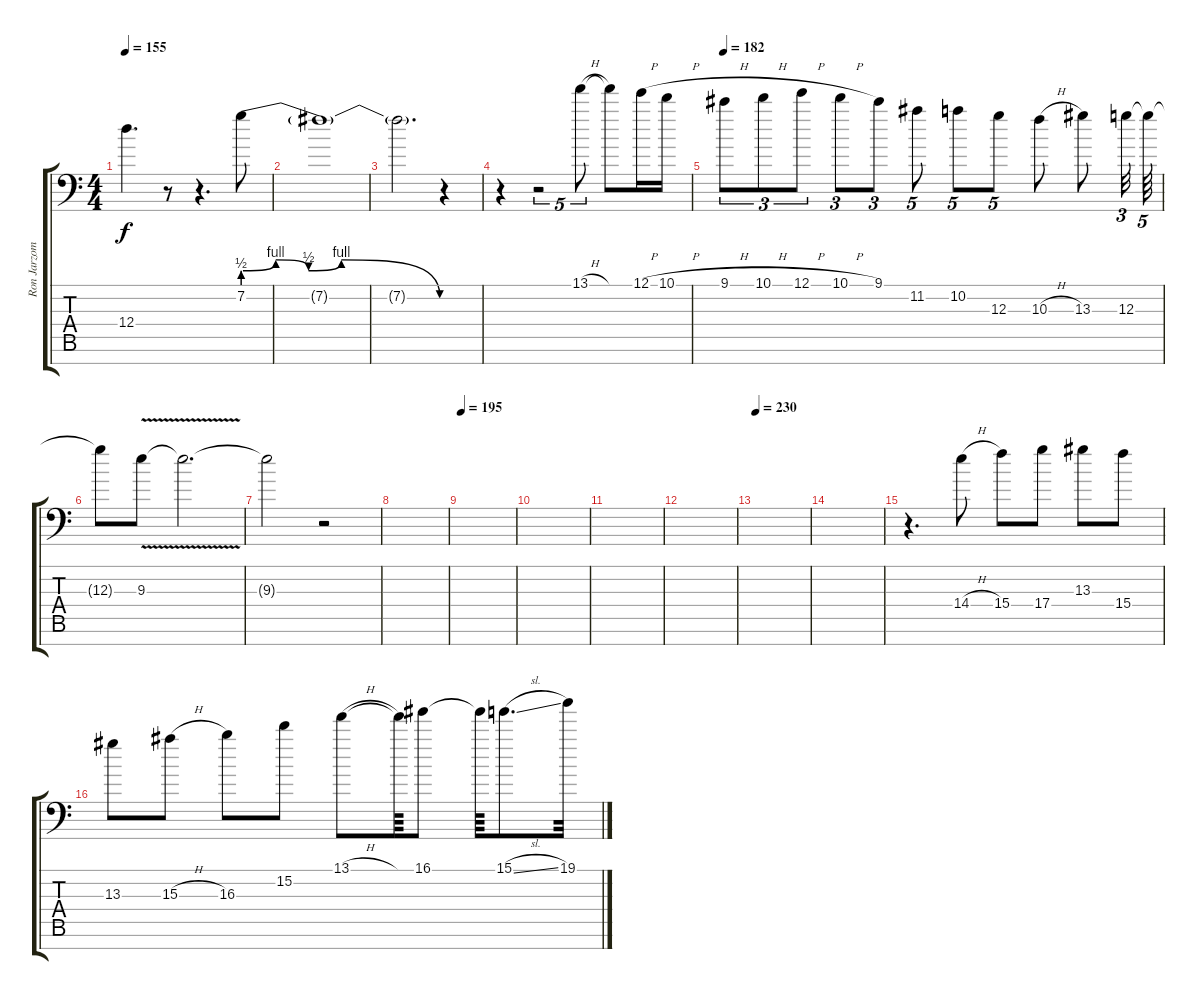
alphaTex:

\track ("Ron Jarzombek - Lead 2" "Ron Jarzom") {instrument distortionguitar}
\staff {score tabs}
\tuning (E4 B3 G3 D3 A2 E2 A1) {hide}
\ts (4 4)
\tempo 155
\clef f4
\ks c
12.4{t}.4{d dy f volume 8} r.8 r.4{d} 7.2{be (custom 0 2 10 4 20 2 30 4 60 0)}.8{volume 11} |
7.2{t}.1 |
7.2{t}.2{d} r.4 |
r.4 r.2{tu (5 4)} 13.1{h}.8{tu (5 4)} 13.1{t}.8 12.1{h}.16 10.1{h}.16 |
\tempo 182
9.1{h}.8{tu (3 2)} 10.1{h}.8{tu (3 2)} 12.1{h}.8{tu (3 2)} 10.1{h}.8{tu (3 2)} 9.1.8{tu (3 2)} 11.2.8{tu (5 4)} 10.2.8{tu (5 4)} 12.3.8{tu (5 4)} 10.3{h}.8 13.3.8 12.3.32{tu (3 2)} 12.3{t}.64{tu (5 4)} |
12.3{t}.8 9.3{v}.8 9.3{t}.2{d volume 8} |
9.3{t}.2 r.2 |
|
\tempo 195
|
|
|
|
\tempo 230
|
|
r.4{d} 14.4{h}.8{volume 11} 15.4.8 17.4.8 13.3.8 15.4.8 |
13.3.8 15.3{h}.8 16.3.8 15.2.8 13.1{h}.8 13.1{t}.64 16.1.8 16.1{t}.64 15.1{sl}.8{d} 19.1.32
